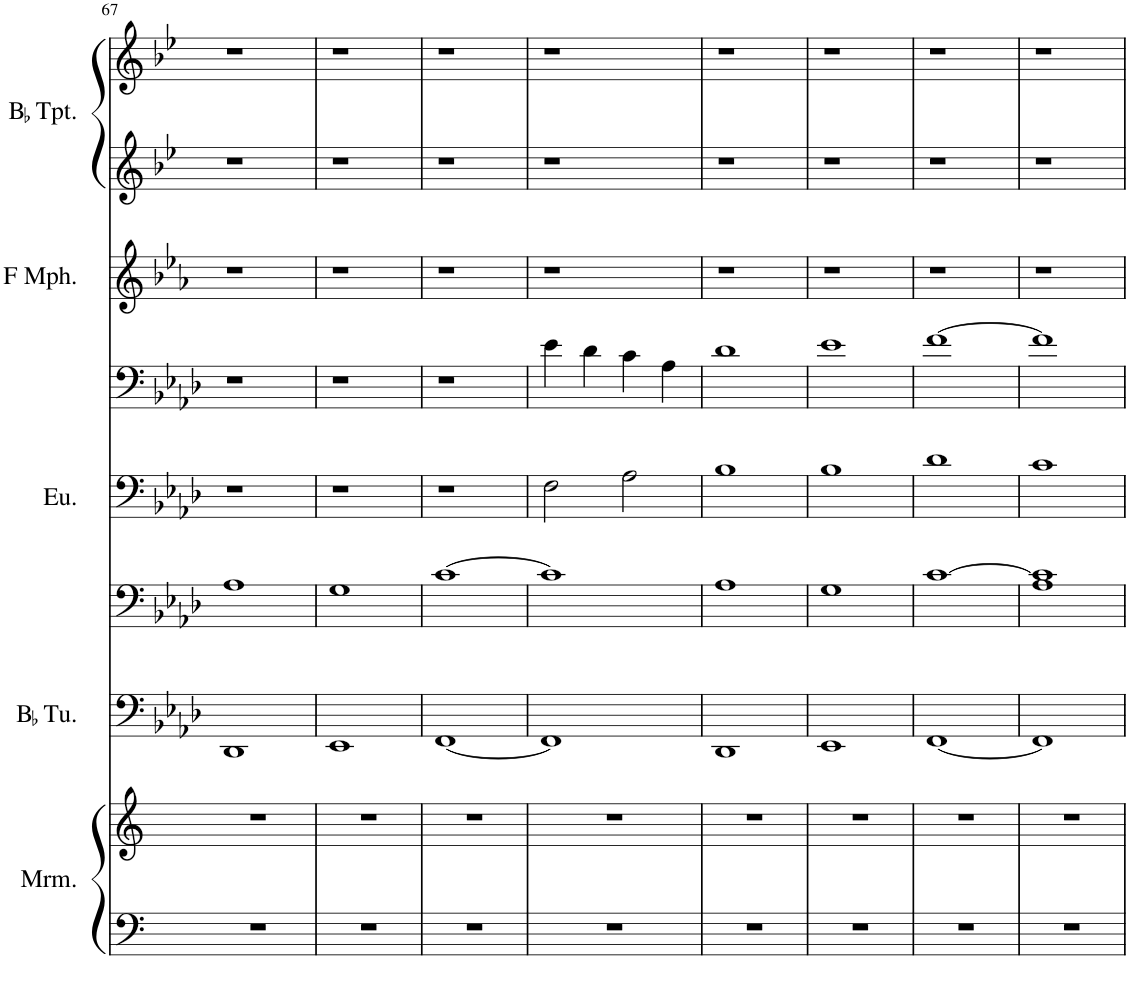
**kern	**kern	**kern	**kern	**kern	**kern	**kern	**kern	**kern
*part5	*part5	*part4	*part3	*part3	*part3	*part2	*part1	*part1
*staff9	*staff8	*staff7	*staff6	*staff5	*staff4	*staff3	*staff2	*staff1
*I"Marimba	*	*I"BaccidentalFlat Tuba	*I"Euphonium	*	*	*I"F Mellophone	*I"BaccidentalFlat Trumpet	*
*I'Mrm.	*	*I'BaccidentalFlat Tu.	*I'Eu.	*	*	*I'F Mph.	*I'BaccidentalFlat Tpt.	*
!!LO:PB:g=z
*clefF4	*clefG2	*clefF4	*clefF4	*clefF4	*clefF4	*clefG2	*clefG2	*clefG2
*	*	*Trd4c7	*Trd4c7	*Trd4c7	*Trd4c7	*Trd4c7	*Trd1c2	*Trd1c2
*k[]	*k[]	*k[b-e-a-d-]	*k[b-e-a-d-]	*k[b-e-a-d-]	*k[b-e-a-d-]	*k[b-e-a-]	*k[b-e-]	*k[b-e-]
*M4/4	*M4/4	*M4/4	*M4/4	*M4/4	*M4/4	*M4/4	*M4/4	*M4/4
=67	=67	=67	=67	=67	=67	=67	=67	=67
1r	1r	1DD-	1A-	1r	1r	1r	1r	1r
=68	=68	=68	=68	=68	=68	=68	=68	=68
1r	1r	1EE-	1G	1r	1r	1r	1r	1r
=69	=69	=69	=69	=69	=69	=69	=69	=69
1r	1r	[1FF	[1c	1r	1r	1r	1r	1r
=70	=70	=70	=70	=70	=70	=70	=70	=70
1r	1r	1FF]	1c]	2F\	4e-\	1r	1r	1r
.	.	.	.	.	4d-\	.	.	.
.	.	.	.	2A-\	4c\	.	.	.
.	.	.	.	.	4A-\	.	.	.
=71	=71	=71	=71	=71	=71	=71	=71	=71
1r	1r	1DD-	1A-	1B-	1d-	1r	1r	1r
=72	=72	=72	=72	=72	=72	=72	=72	=72
1r	1r	1EE-	1G	1B-	1e-	1r	1r	1r
=73	=73	=73	=73	=73	=73	=73	=73	=73
1r	1r	[1FF	[1c	1d-	[1f	1r	1r	1r
=74	=74	=74	=74	=74	=74	=74	=74	=74
1r	1r	1FF]	1A- 1c]	1c	1f]	1r	1r	1r
=	=	=	=	=	=	=	=	=
*-	*-	*-	*-	*-	*-	*-	*-	*-
